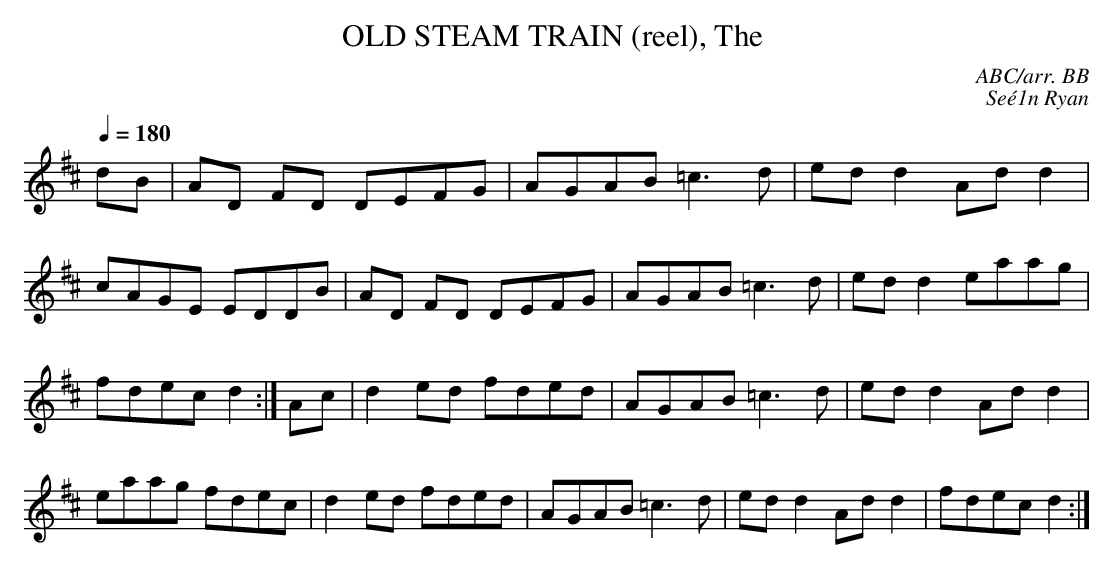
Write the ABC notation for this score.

X:1
T:OLD STEAM TRAIN (reel), The \
C:ABC/arr. BB\
C:Se\'e1n Ryan\
Q:1/4=180\
L:1/8\
M:C\
K:D\
dB|AD FD DEFG|AGAB =c3d|edd2 Add2|cAGE EDDB|\
AD FD DEFG|AGAB =c3d|edd2 eaag|fdec d2:|\
Ac|d2ed fded|AGAB =c3d|edd2 Add2|eaag fdec|\
d2ed fded|AGAB =c3d|edd2 Add2|fdec d2:|\
\
\
